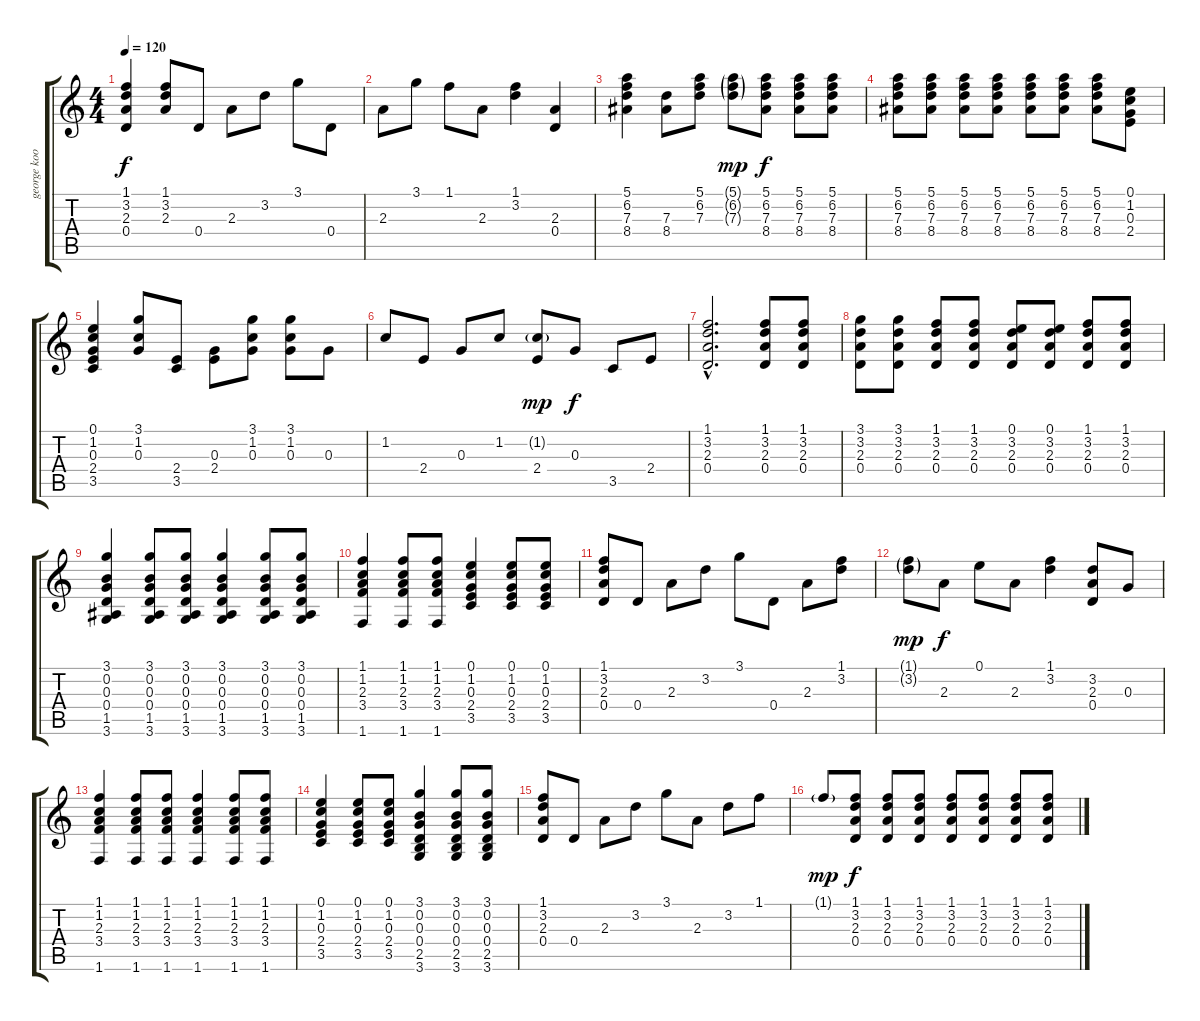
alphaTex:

\track ("george kooymans" "george koo") {instrument acousticguitarnylon}
\staff {score tabs}
\tuning (E4 B3 G3 D3 A2 E2) {hide}
\ts (4 4)
\tempo 120
\clef g2
\ks c
(1.1 3.2 2.3 0.4).4{dy f} (1.1 3.2 2.3).8 0.4.8 2.3.8 3.2.8 3.1.8 0.4.8 |
2.3.8 3.1.8 1.1.8 2.3.8 (1.1 3.2).4 (2.3 0.4).4 |
(5.1 6.2 7.3 8.4).4 (7.3 8.4).8 (5.1 6.2 7.3).8 (5.1{g} 6.2{g} 7.3{g}).8{dy mp} (5.1 6.2 7.3 8.4).8{dy f} (5.1 6.2 7.3 8.4).8 (5.1 6.2 7.3 8.4).8 |
(5.1 6.2 7.3 8.4).8 (5.1 6.2 7.3 8.4).8 (5.1 6.2 7.3 8.4).8 (5.1 6.2 7.3 8.4).8 (5.1 6.2 7.3 8.4).8 (5.1 6.2 7.3 8.4).8 (5.1 6.2 7.3 8.4).8 (0.1 1.2 0.3 2.4).8 |
(0.1 1.2 0.3 2.4 3.5).4 (3.1 1.2 0.3).8 (2.4 3.5).8 (0.3 2.4).8 (3.1 1.2 0.3).8 (3.1 1.2 0.3).8 0.3.8 |
1.2.8 2.4.8 0.3.8 1.2.8 (1.2{g} 2.4).8{dy mp} 0.3.8{dy f} 3.5.8 2.4.8 |
(1.1 3.2{hac} 2.3{hac} 0.4{hac}).2{d} (1.1 3.2 2.3 0.4).8 (1.1 3.2 2.3 0.4).8 |
(3.1 3.2 2.3 0.4).8 (3.1 3.2 2.3 0.4).8 (1.1 3.2 2.3 0.4).8 (1.1 3.2 2.3 0.4).8 (0.1 3.2 2.3 0.4).8 (0.1 3.2 2.3 0.4).8 (1.1 3.2 2.3 0.4).8 (1.1 3.2 2.3 0.4).8 |
(3.1 0.2 0.3 0.4 1.5 3.6).4 (3.1 0.2 0.3 0.4 1.5 3.6).8 (3.1 0.2 0.3 0.4 1.5 3.6).8 (3.1 0.2 0.3 0.4 1.5 3.6).4 (3.1 0.2 0.3 0.4 1.5 3.6).8 (3.1 0.2 0.3 0.4 1.5 3.6).8 |
(1.1 1.2 2.3 3.4 1.6).4 (1.1 1.2 2.3 3.4 1.6).8 (1.1 1.2 2.3 3.4 1.6).8 (0.1 1.2 0.3 2.4 3.5).4 (0.1 1.2 0.3 2.4 3.5).8 (0.1 1.2 0.3 2.4 3.5).8 |
(1.1 3.2 2.3 0.4).8 0.4.8 2.3.8 3.2.8 3.1.8 0.4.8 2.3.8 (1.1 3.2).8 |
(1.1{g} 3.2{g}).8{dy mp} 2.3.8{dy f} 0.1.8 2.3.8 (1.1 3.2).4 (3.2 2.3 0.4).8 0.3.8 |
(1.1 1.2 2.3 3.4 1.6).4 (1.1 1.2 2.3 3.4 1.6).8 (1.1 1.2 2.3 3.4 1.6).8 (1.1 1.2 2.3 3.4 1.6).4 (1.1 1.2 2.3 3.4 1.6).8 (1.1 1.2 2.3 3.4 1.6).8 |
(0.1 1.2 0.3 2.4 3.5).4 (0.1 1.2 0.3 2.4 3.5).8 (0.1 1.2 0.3 2.4 3.5).8 (3.1 0.2 0.3 0.4 2.5 3.6).4 (3.1 0.2 0.3 0.4 2.5 3.6).8 (3.1 0.2 0.3 0.4 2.5 3.6).8 |
(1.1 3.2 2.3 0.4).8 0.4.8 2.3.8 3.2.8 3.1.8 2.3.8 3.2.8 1.1.8 |
1.1{g}.8{dy mp} (1.1 3.2 2.3 0.4).8{dy f} (1.1 3.2 2.3 0.4).8 (1.1 3.2 2.3 0.4).8 (1.1 3.2 2.3 0.4).8 (1.1 3.2 2.3 0.4).8 (1.1 3.2 2.3 0.4).8 (1.1 3.2 2.3 0.4).8
